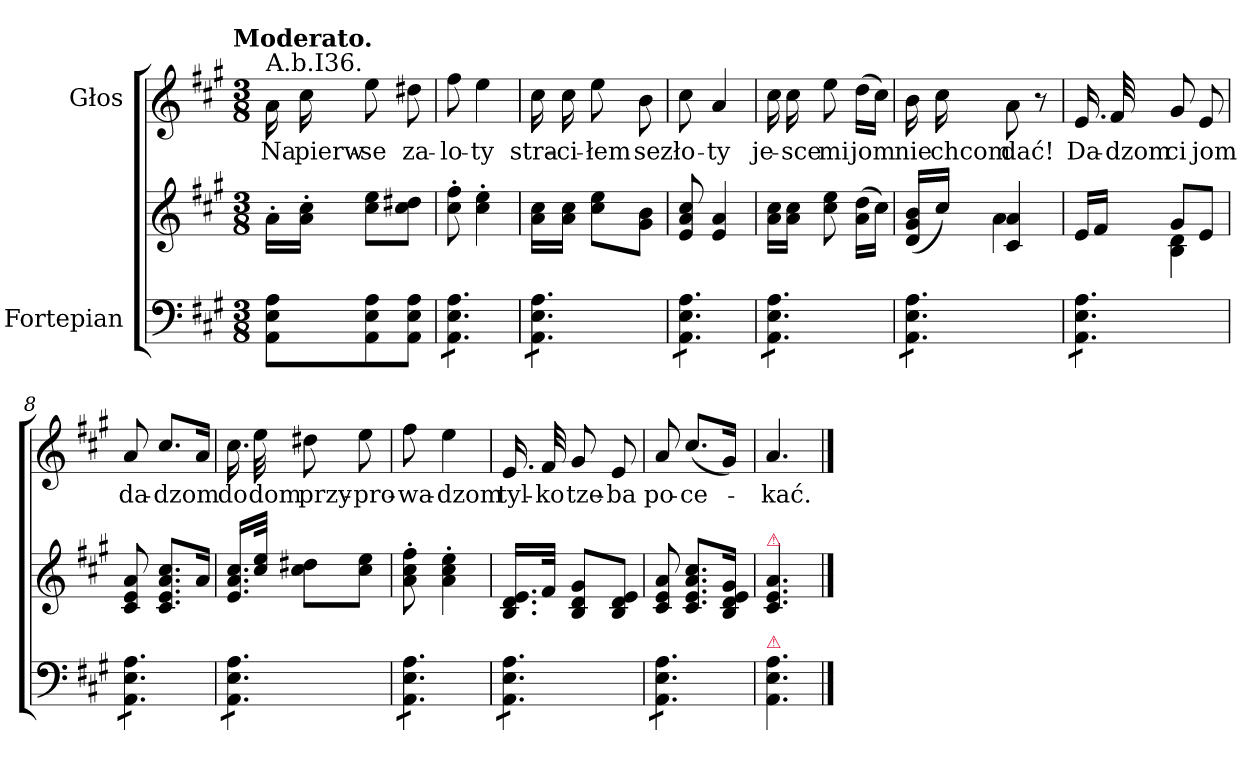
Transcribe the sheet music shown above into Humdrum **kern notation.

**kern	**kern	**kern	**text
*part2	*part2	*part1	*part1
*staff3	*staff2	*staff1	*staff1
*I"Fortepian	*	*I"Głos	*
*clefF4	*clefG2	*clefG2	*
*k[f#c#g#]	*k[f#c#g#]	*k[f#c#g#]	*
*A:	*A:	*A:	*
!!LO:TX:omd:t=Moderato.
*M3/8	*M3/8	*M3/8	*
=1	=1	=1	=1
!	!	!LO:TX:a:t=A.b.I36.	!
8AA\ 8E\ 8A\L	16a'\LL	16a\	Na
.	16a'\ 16cc#'\JJ	16cc#\	pierw-
8AA\ 8E\ 8A\	8cc#\ 8ee\L	8ee\	-se
8AA\ 8E\ 8A\J	8cc#\ 8dd#X\J	8dd#X\	za-
=2	=2	=2	=2
*tremolo	*	*	*
8AA\ 8E\ 8A\L	8cc#'\ 8ff#'\	8ff#\	-lo-
8AA\ 8E\ 8A\	4cc#'\ 4ee'\	4ee\	-ty
8AA\ 8E\ 8A\J	.	.	.
=3	=3	=3	=3
8AA\ 8E\ 8A\L	16a\ 16cc#\LL	16cc#\	stra-
.	16a\ 16cc#\JJ	16cc#\	-ci-
8AA\ 8E\ 8A\	8cc#\ 8ee\L	8ee\	-łem
8AA\ 8E\ 8A\J	8g#\ 8b\J	8b\	se
=4	=4	=4	=4
8AA\ 8E\ 8A\L	8e/ 8a/ 8cc#/	8cc#\	zło-
8AA\ 8E\ 8A\	4e/ 4a/	4a/	-ty
8AA\ 8E\ 8A\J	.	.	.
=5	=5	=5	=5
8AA\ 8E\ 8A\L	16a\ 16cc#\LL	16cc#\	je-
.	16a\ 16cc#\JJ	16cc#\	-sce
8AA\ 8E\ 8A\	8cc#\ 8ee\	8ee\	mi
8AA\ 8E\ 8A\J	(16a\ 16dd\LL	(16dd\LL	jom
.	16cc#\JJ)	16cc#\JJ)	.
=6	=6	=6	=6
*	*^	*	*
8AA\ 8E\ 8A\L	(16d/ 16g#/ 16b/LL	8ryy	16b\	nie
.	16cc#/JJ)	.	16cc#\	chcom
8AA\ 8E\ 8A\	4c#/ 4a/	4a\	8a\	dać!
8AA\ 8E\ 8A\J	.	.	8r	.
=7	=7	=7	=7	=7
8AA\ 8E\ 8A\L	16e/LL	8ryy	16.e/	Da-
.	16f#/JJ	.	.	.
.	.	.	32f#/	-dzom
8AA\ 8E\ 8A\	8g#/L	4B\ 4d\	8g#/	ci
8AA\ 8E\ 8A\J	8e/J	.	8e/	jom
*	*v	*v	*	*
=8	=8	=8	=8
8AA\ 8E\ 8A\L	8c#/ 8e/ 8a/	8a/	da-
8AA\ 8E\ 8A\	8.c#/ 8.e/ 8.a/ 8.cc#/L	8.cc#/L	-dzom
8AA\ 8E\ 8A\J	.	.	.
.	16a/Jk	16a/Jk	.
=9	=9	=9	=9
8AA\ 8E\ 8A\L	16.e/ 16.a/ 16.cc#/LL	16.cc#\	do
.	32cc#/ 32ee/JJk	32ee\	dom
8AA\ 8E\ 8A\	8cc#\ 8dd#X\L	8dd#X\	przy-
8AA\ 8E\ 8A\J	8cc#\ 8ee\J	8ee\	-pro-
=10	=10	=10	=10
8AA\ 8E\ 8A\L	8a'\ 8cc#'\ 8ff#'\	8ff#\	-wa-
8AA\ 8E\ 8A\	4a'\ 4cc#'\ 4ee'\	4ee\	-dzom
8AA\ 8E\ 8A\J	.	.	.
=11	=11	=11	=11
8AA\ 8E\ 8A\L	16.B/ 16.d/ 16.e/LL	16.e/	tyl-
.	32f#/JJk	32f#/	-ko
8AA\ 8E\ 8A\	8B/ 8d/ 8g#/L	8g#/	tze-
8AA\ 8E\ 8A\J	8B/ 8d/ 8e/J	8e/	-ba
=12	=12	=12	=12
8AA\ 8E\ 8A\L	8c#/ 8e/ 8a/	8a/	po-
8AA\ 8E\ 8A\	8.c#/ 8.e/ 8.a/ 8.cc#/L	(8.cc#/L	-ce-
8AA\ 8E\ 8A\J	.	.	.
*Xtremolo	*	*	*
.	16B/ 16d/ 16e/ 16g#/Jk	16g#/Jk)	.
=13	=13	=13	=13
!	!LO:TX:a:color=crimson:t=⚠	!	!
!LO:TX:a:color=crimson:t=⚠	!	!	!
4.AA\ 4.E\ 4.A\	4.c#/ 4.e/ 4.a/	4.a/	-kać.
==	==	==	==
*-	*-	*-	*-
